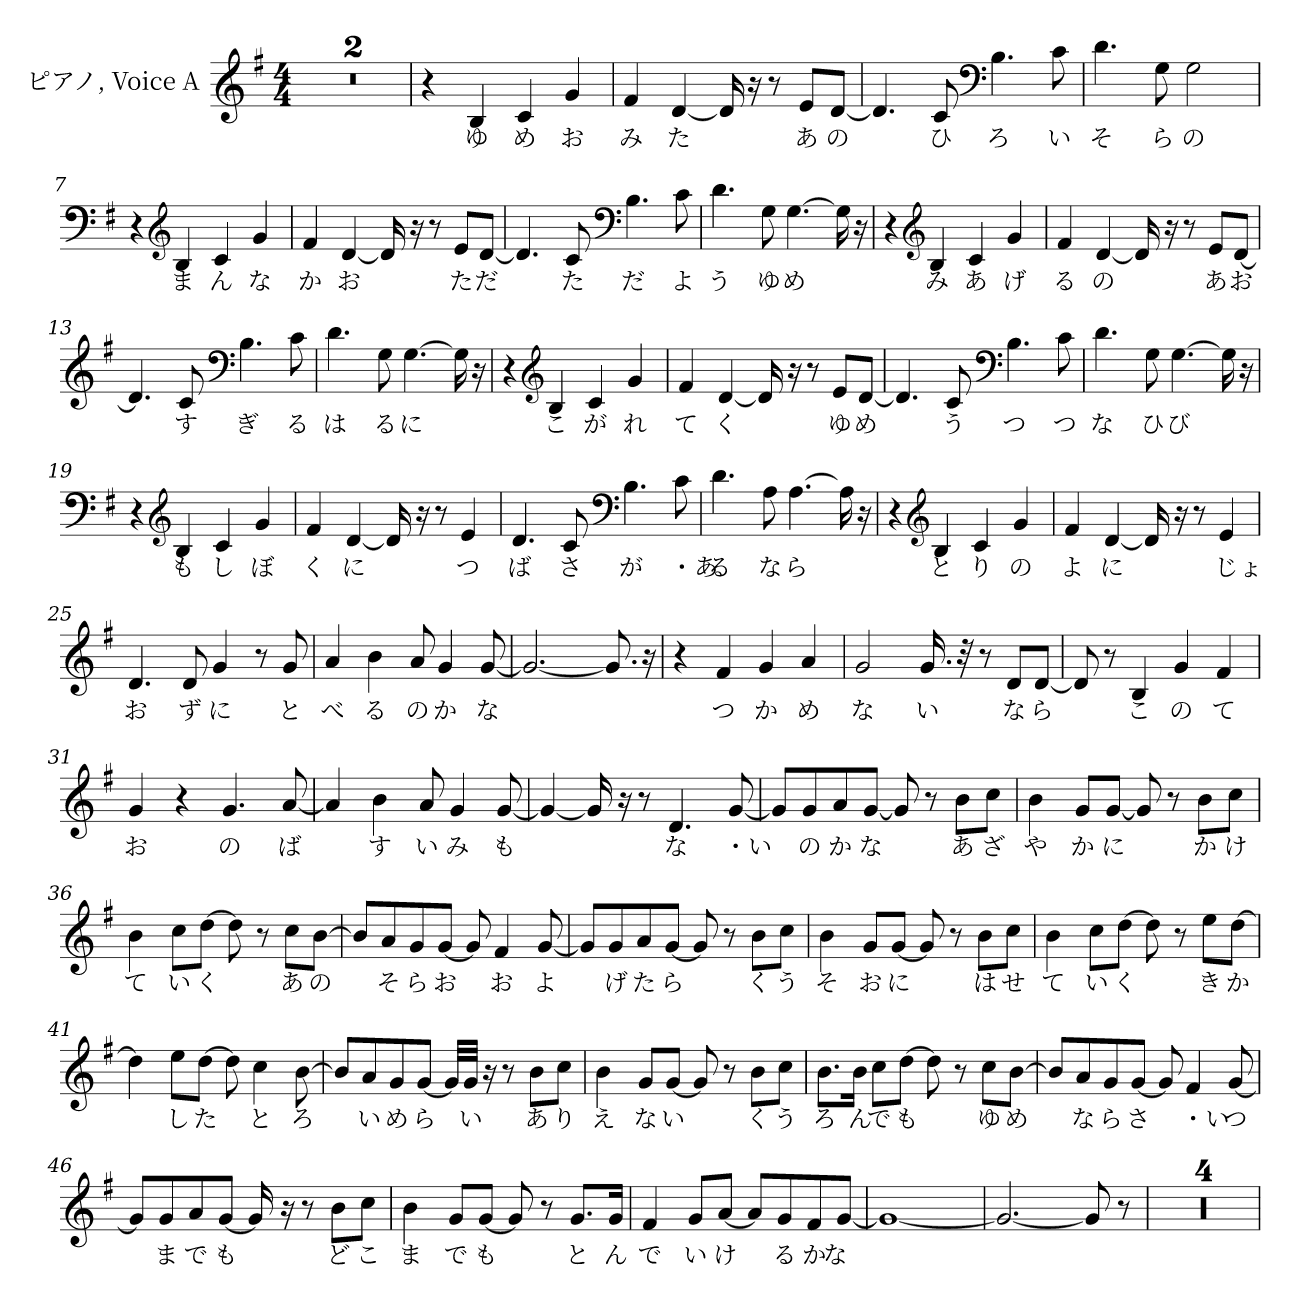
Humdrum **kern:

**kern	**text
*part1	*part1
*staff1	*staff1
*I"ピアノ, Voice A	*
*clefG2	*
*k[f#]	*
*M4/4	*
*MM160	*
=1	=1
1r	.
=2	=2
1r	.
=3	=3
4r	.
!	!LO:LY:b
4B/	ゆ
!	!LO:LY:b
4c/	め
!	!LO:LY:b
4g/	お
=4	=4
!	!LO:LY:b
4f#/	み
!	!LO:LY:b
[4d/	た
16d/]	.
16r	.
8r	.
!	!LO:LY:b
8e/L	あ
!	!LO:LY:b
[8d/J	の
=5	=5
4.d/]	.
!	!LO:LY:b
8c/	ひ
*clefF4	*
!	!LO:LY:b
4.B\	ろ
!	!LO:LY:b
8c\	い
=6	=6
!	!LO:LY:b
4.d\	そ
!	!LO:LY:b
8G\	ら
!	!LO:LY:b
2G\	の
=7	=7
4r	.
*clefG2	*
!	!LO:LY:b
4B/	ま
!	!LO:LY:b
4c/	ん
!	!LO:LY:b
4g/	な
!!LO:LB:g=z
=8	=8
!	!LO:LY:b
4f#/	か
!	!LO:LY:b
[4d/	お
16d/]	.
16r	.
8r	.
!	!LO:LY:b
8e/L	た
!	!LO:LY:b
[8d/J	だ
=9	=9
4.d/]	.
!	!LO:LY:b
8c/	た
*clefF4	*
!	!LO:LY:b
4.B\	だ
!	!LO:LY:b
8c\	よ
=10	=10
!	!LO:LY:b
4.d\	う
!	!LO:LY:b
8G\	ゆ
!	!LO:LY:b
[4.G\	め
16G\]	.
16r	.
=11	=11
4r	.
*clefG2	*
!	!LO:LY:b
4B/	み
!	!LO:LY:b
4c/	あ
!	!LO:LY:b
4g/	げ
=12	=12
!	!LO:LY:b
4f#/	る
!	!LO:LY:b
[4d/	の
16d/]	.
16r	.
8r	.
!	!LO:LY:b
8e/L	あ
!	!LO:LY:b
[8d/J	お
!!LO:LB:g=z
=13	=13
4.d/]	.
!	!LO:LY:b
8c/	す
*clefF4	*
!	!LO:LY:b
4.B\	ぎ
!	!LO:LY:b
8c\	る
=14	=14
!	!LO:LY:b
4.d\	は
!	!LO:LY:b
8G\	る
!	!LO:LY:b
[4.G\	に
16G\]	.
16r	.
=15	=15
4r	.
*clefG2	*
!	!LO:LY:b
4B/	こ
!	!LO:LY:b
4c/	が
!	!LO:LY:b
4g/	れ
=16	=16
!	!LO:LY:b
4f#/	て
!	!LO:LY:b
[4d/	く
16d/]	.
16r	.
8r	.
!	!LO:LY:b
8e/L	ゆ
!	!LO:LY:b
[8d/J	め
=17	=17
4.d/]	.
!	!LO:LY:b
8c/	う
*clefF4	*
!	!LO:LY:b
4.B\	つ
!	!LO:LY:b
8c\	つ
!!LO:LB:g=z
=18	=18
!	!LO:LY:b
4.d\	な
!	!LO:LY:b
8G\	ひ
!	!LO:LY:b
[4.G\	び
16G\]	.
16r	.
=19	=19
4r	.
*clefG2	*
!	!LO:LY:b
4B/	も
!	!LO:LY:b
4c/	し
!	!LO:LY:b
4g/	ぼ
=20	=20
!	!LO:LY:b
4f#/	く
!	!LO:LY:b
[4d/	に
16d/]	.
16r	.
8r	.
!	!LO:LY:b
4e/	つ
=21	=21
!	!LO:LY:b
4.d/	ば
!	!LO:LY:b
8c/	さ
*clefF4	*
!	!LO:LY:b
4.B\	が
!	!LO:LY:b
8c\	・あ
=22	=22
!	!LO:LY:b
4.d\	る
!	!LO:LY:b
8A\	な
!	!LO:LY:b
[4.A\	ら
16A\]	.
16r	.
=23	=23
4r	.
*clefG2	*
!	!LO:LY:b
4B/	と
!	!LO:LY:b
4c/	り
!	!LO:LY:b
4g/	の
!!LO:LB:g=z
=24	=24
!	!LO:LY:b
4f#/	よ
!	!LO:LY:b
[4d/	に
16d/]	.
16r	.
8r	.
!	!LO:LY:b
4e/	じょ
=25	=25
!	!LO:LY:b
4.d/	お
!	!LO:LY:b
8d/	ず
!	!LO:LY:b
4g/	に
8r	.
!	!LO:LY:b
8g/	と
=26	=26
!	!LO:LY:b
4a/	べ
!	!LO:LY:b
4b\	る
!	!LO:LY:b
8a/	の
!	!LO:LY:b
4g/	か
!	!LO:LY:b
[8g/	な
=27	=27
2.g/_	.
8.g/]	.
16r	.
=28	=28
4r	.
!	!LO:LY:b
4f#/	つ
!	!LO:LY:b
4g/	か
!	!LO:LY:b
4a/	め
=29	=29
!	!LO:LY:b
2g/	な
!	!LO:LY:b
16.g/	い
32r	.
8r	.
!	!LO:LY:b
8d/L	な
!	!LO:LY:b
[8d/J	ら
!!LO:LB:g=z
=30	=30
8d/]	.
8r	.
!	!LO:LY:b
4B/	こ
!	!LO:LY:b
4g/	の
!	!LO:LY:b
4f#/	て
=31	=31
!	!LO:LY:b
4g/	お
4r	.
!	!LO:LY:b
4.g/	の
!	!LO:LY:b
[8a/	ば
=32	=32
4a/]	.
!	!LO:LY:b
4b\	す
!	!LO:LY:b
8a/	い
!	!LO:LY:b
4g/	み
!	!LO:LY:b
[8g/	も
=33	=33
4g/_	.
16g/]	.
16r	.
8r	.
!	!LO:LY:b
4.d/	な
!	!LO:LY:b
[8g/	・い
=34	=34
8g/L]	.
!	!LO:LY:b
8g/	の
!	!LO:LY:b
8a/	か
!	!LO:LY:b
[8g/J	な
8g/]	.
8r	.
!	!LO:LY:b
8b\L	あ
!	!LO:LY:b
8cc\J	ざ
!!LO:LB:g=z
=35	=35
!	!LO:LY:b
4b\	や
!	!LO:LY:b
8g/L	か
!	!LO:LY:b
[8g/J	に
8g/]	.
8r	.
!	!LO:LY:b
8b\L	か
!	!LO:LY:b
8cc\J	け
=36	=36
!	!LO:LY:b
4b\	て
!	!LO:LY:b
8cc\L	い
!	!LO:LY:b
[8dd\J	く
8dd\]	.
8r	.
!	!LO:LY:b
8cc\L	あ
!	!LO:LY:b
[8b\J	の
=37	=37
8b/L]	.
!	!LO:LY:b
8a/	そ
!	!LO:LY:b
8g/	ら
!	!LO:LY:b
[8g/J	お
8g/]	.
!	!LO:LY:b
4f#/	お
!	!LO:LY:b
[8g/	よ
=38	=38
8g/L]	.
!	!LO:LY:b
8g/	げ
!	!LO:LY:b
8a/	た
!	!LO:LY:b
[8g/J	ら
8g/]	.
8r	.
!	!LO:LY:b
8b\L	く
!	!LO:LY:b
8cc\J	う
=39	=39
!	!LO:LY:b
4b\	そ
!	!LO:LY:b
8g/L	お
!	!LO:LY:b
[8g/J	に
8g/]	.
8r	.
!	!LO:LY:b
8b\L	は
!	!LO:LY:b
8cc\J	せ
!!LO:LB:g=z
=40	=40
!	!LO:LY:b
4b\	て
!	!LO:LY:b
8cc\L	い
!	!LO:LY:b
[8dd\J	く
8dd\]	.
8r	.
!	!LO:LY:b
8ee\L	き
!	!LO:LY:b
[8dd\J	か
=41	=41
4dd\]	.
!	!LO:LY:b
8ee\L	し
!	!LO:LY:b
[8dd\J	た
8dd\]	.
!	!LO:LY:b
4cc\	と
!	!LO:LY:b
[8b\	ろ
=42	=42
8b/L]	.
!	!LO:LY:b
8a/	い
!	!LO:LY:b
8g/	め
!	!LO:LY:b
[8g/J	ら
32g/LLL]	.
!	!LO:LY:b
32g/JJJ	い
16r	.
8r	.
!	!LO:LY:b
8b\L	あ
!	!LO:LY:b
8cc\J	り
=43	=43
!	!LO:LY:b
4b\	え
!	!LO:LY:b
8g/L	な
!	!LO:LY:b
[8g/J	い
8g/]	.
8r	.
!	!LO:LY:b
8b\L	く
!	!LO:LY:b
8cc\J	う
=44	=44
!	!LO:LY:b
8.b\L	ろ
!	!LO:LY:b
16b\Jk	ん
!	!LO:LY:b
8cc\L	で
!	!LO:LY:b
[8dd\J	も
8dd\]	.
8r	.
!	!LO:LY:b
8cc\L	ゆ
!	!LO:LY:b
[8b\J	め
!!LO:LB:g=z
=45	=45
8b/L]	.
!	!LO:LY:b
8a/	な
!	!LO:LY:b
8g/	ら
!	!LO:LY:b
[8g/J	さ
8g/]	.
!	!LO:LY:b
4f#/	・い
!	!LO:LY:b
[8g/	つ
=46	=46
8g/L]	.
!	!LO:LY:b
8g/	ま
!	!LO:LY:b
8a/	で
!	!LO:LY:b
[8g/J	も
16g/]	.
16r	.
8r	.
!	!LO:LY:b
8b\L	ど
!	!LO:LY:b
8cc\J	こ
=47	=47
!	!LO:LY:b
4b\	ま
!	!LO:LY:b
8g/L	で
!	!LO:LY:b
[8g/J	も
8g/]	.
8r	.
!	!LO:LY:b
8.g/L	と
!	!LO:LY:b
16g/Jk	ん
=48	=48
!	!LO:LY:b
4f#/	で
!	!LO:LY:b
8g/L	い
!	!LO:LY:b
[8a/J	け
8a/L]	.
!	!LO:LY:b
8g/	る
!	!LO:LY:b
8f#/	か
!	!LO:LY:b
[8g/J	な
=49	=49
1g_	.
=50	=50
2.g/_	.
8g/]	.
8r	.
!!LO:LB:g=z
=51	=51
1r	.
=52	=52
1r	.
=53	=53
1r	.
=54	=54
1r	.
=	=
*-	*-
